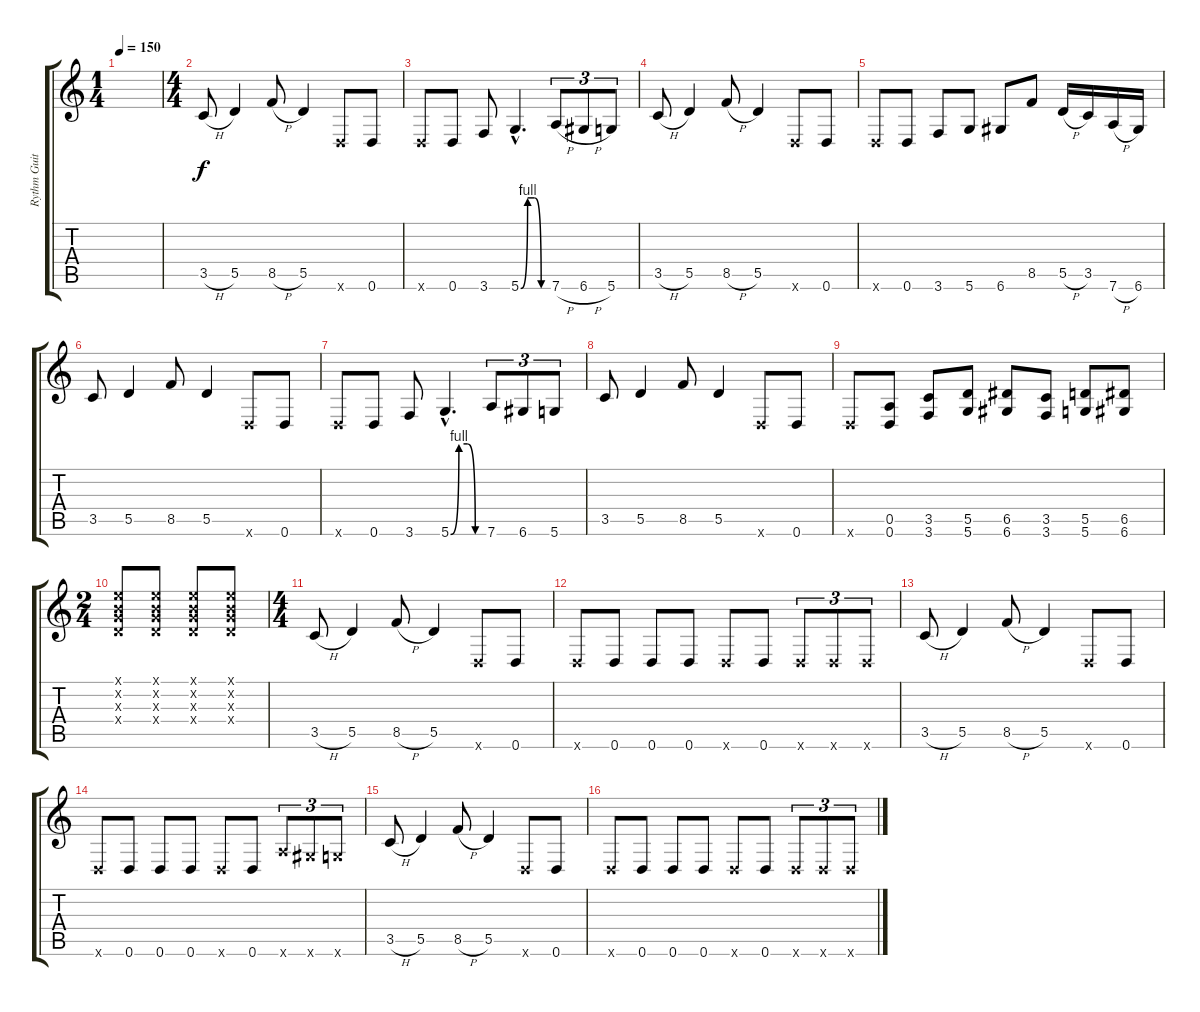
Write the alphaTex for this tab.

\track ("Rythm Guitar" "Rythm Guit") {instrument distortionguitar}
\staff {score tabs}
\tuning (E4 B3 G3 D3 A2 D2) {hide}
\ts (1 4)
\tempo 150
\clef g2
\ks c
|
\ts (4 4)
3.5{h}.8 5.5.4 8.5{h}.8 5.5.4 0.6{x}.8 0.6.8 |
0.6{x}.8 0.6.8 3.6.8 5.6{be (custom 0 0 15 4 30 4 45 0 60 0) hac}.4{d} 7.6{h}.8{tu (3 2)} 6.6{h}.8{tu (3 2)} 5.6.8{tu (3 2)} |
3.5{h}.8 5.5.4 8.5{h}.8 5.5.4 0.6{x}.8 0.6.8 |
0.6{x}.8 0.6.8 3.6.8 5.6.8 6.6.8 8.5.8 5.5{h}.16 3.5.16 7.6{h}.16 6.6.16 |
3.5.8 5.5.4 8.5.8 5.5.4 0.6{x}.8 0.6.8 |
0.6{x}.8 0.6.8 3.6.8 5.6{be (custom 0 0 15 4 30 4 45 0 60 0) hac}.4{d} 7.6.8{tu (3 2)} 6.6.8{tu (3 2)} 5.6.8{tu (3 2)} |
3.5.8 5.5.4 8.5.8 5.5.4 0.6{x}.8 0.6.8 |
0.6{x}.8 (0.5 0.6).8 (3.5 3.6).8 (5.5 5.6).8 (6.5 6.6).8 (3.5 3.6).8 (5.5 5.6).8 (6.5 6.6).8 |
\ts (2 4)
(0.1{x} 0.2{x} 0.3{x} 0.4{x}).8 (0.1{x} 0.2{x} 0.3{x} 0.4{x}).8 (0.1{x} 0.2{x} 0.3{x} 0.4{x}).8 (0.1{x} 0.2{x} 0.3{x} 0.4{x}).8 |
\ts (4 4)
3.5{h}.8 5.5.4 8.5{h}.8 5.5.4 0.6{x}.8 0.6.8 |
0.6{x}.8 0.6.8 0.6.8 0.6.8 0.6{x}.8 0.6.8 0.6{x}.8{tu (3 2)} 0.6{x}.8{tu (3 2)} 0.6{x}.8{tu (3 2)} |
3.5{h}.8 5.5.4 8.5{h}.8 5.5.4 0.6{x}.8 0.6.8 |
0.6{x}.8 0.6.8 0.6.8 0.6.8 0.6{x}.8 0.6.8 7.6{x}.8{tu (3 2)} 6.6{x}.8{tu (3 2)} 5.6{x}.8{tu (3 2)} |
3.5{h}.8 5.5.4 8.5{h}.8 5.5.4 0.6{x}.8 0.6.8 |
0.6{x}.8 0.6.8 0.6.8 0.6.8 0.6{x}.8 0.6.8 0.6{x}.8{tu (3 2)} 0.6{x}.8{tu (3 2)} 0.6{x}.8{tu (3 2)}
